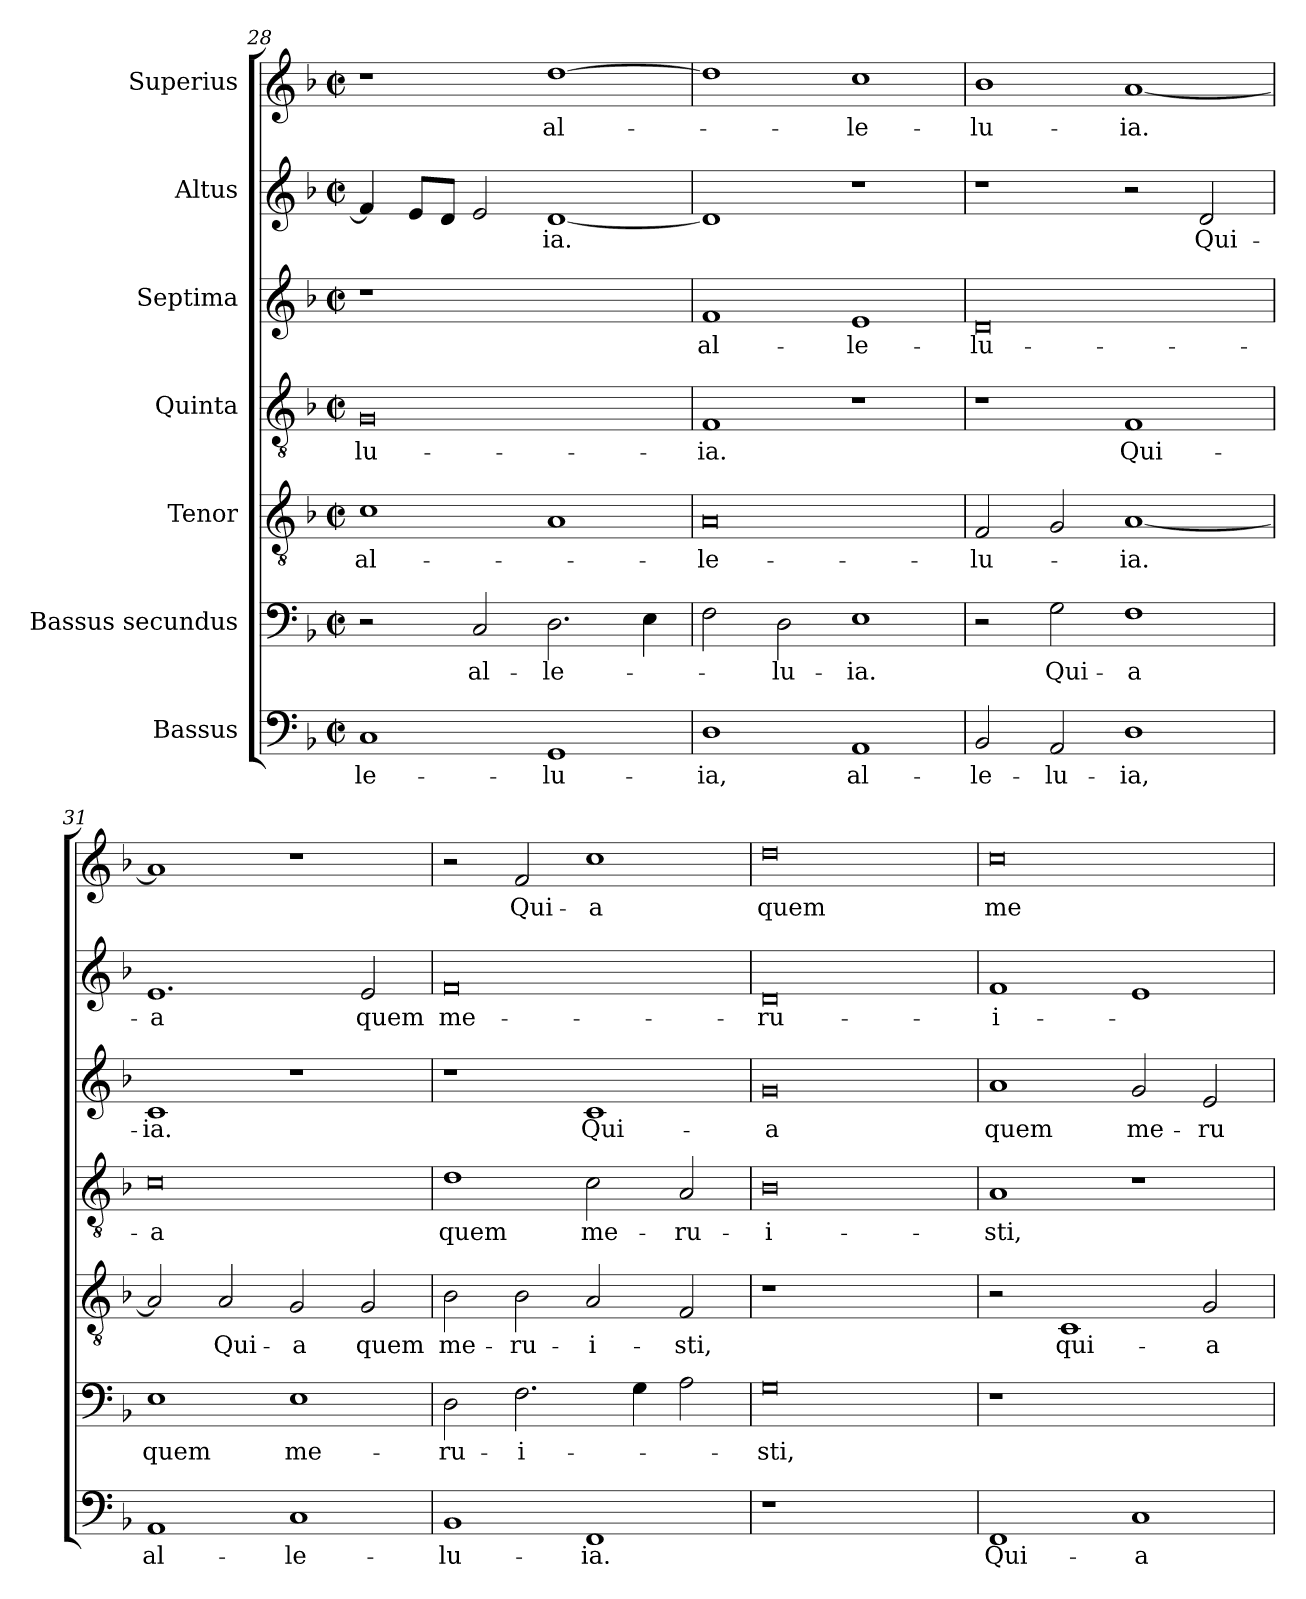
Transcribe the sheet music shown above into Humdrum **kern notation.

**kern	**text	**kern	**text	**kern	**text	**kern	**text	**kern	**text	**kern	**text	**kern	**text
*part7	*part7	*part6	*part6	*part5	*part5	*part4	*part4	*part3	*part3	*part2	*part2	*part1	*part1
*staff7	*staff7	*staff6	*staff6	*staff5	*staff5	*staff4	*staff4	*staff3	*staff3	*staff2	*staff2	*staff1	*staff1
*I"Bassus	*	*I"Bassus secundus	*	*I"Tenor	*	*I"Quinta	*	*I"Septima	*	*I"Altus	*	*I"Superius	*
*clefF4	*	*clefF4	*	*clefGv2	*	*clefGv2	*	*clefG2	*	*clefG2	*	*clefG2	*
*k[b-]	*	*k[b-]	*	*k[b-]	*	*k[b-]	*	*k[b-]	*	*k[b-]	*	*k[b-]	*
*F:	*	*F:	*	*F:	*	*F:	*	*F:	*	*F:	*	*F:	*
*M2/2	*	*M2/2	*	*M2/2	*	*M2/2	*	*M2/2	*	*M2/2	*	*M2/2	*
*met(c|)	*	*met(c|)	*	*met(c|)	*	*met(c|)	*	*met(c|)	*	*met(c|)	*	*met(c|)	*
=28	=28	=28	=28	=28	=28	=28	=28	=28	=28	=28	=28	=28	=28
!	!LO:LY:b	!	!	!	!LO:LY:b	!	!LO:LY:b	!	!	!	!	!	!
1C	-le-	2r	.	1c	al-	0G	-lu-	1r	.	4f/]	.	1r	.
.	.	.	.	.	.	.	.	.	.	8e/L	.	.	.
.	.	.	.	.	.	.	.	.	.	8d/J	.	.	.
!	!	!	!LO:LY:b	!	!	!	!	!	!	!	!	!	!
.	.	2C/	al-	.	.	.	.	.	.	2e/	.	.	.
!	!LO:LY:b	!	!LO:LY:b	!	!	!	!	!	!	!	!LO:LY:b	!	!LO:LY:b
1GG	-lu-	2.D\	-le-	1A	.	.	.	1ryy	.	[1d	-ia.	[1dd	al-
.	.	4E\	.	.	.	.	.	.	.	.	.	.	.
=29	=29	=29	=29	=29	=29	=29	=29	=29	=29	=29	=29	=29	=29
!	!LO:LY:b	!	!	!	!LO:LY:b	!	!LO:LY:b	!	!LO:LY:b	!	!	!	!
1D	-ia,	2F\	.	0A	-le-	1F	-ia.	1f	al-	1d]	.	1dd]	.
!	!	!	!LO:LY:b	!	!	!	!	!	!	!	!	!	!
.	.	2D\	-lu-	.	.	.	.	.	.	.	.	.	.
!	!LO:LY:b	!	!LO:LY:b	!	!	!	!	!	!LO:LY:b	!	!	!	!LO:LY:b
1AA	al-	1E	-ia.	.	.	1r	.	1e	-le-	1r	.	1cc	-le-
=30	=30	=30	=30	=30	=30	=30	=30	=30	=30	=30	=30	=30	=30
!	!LO:LY:b	!	!	!	!LO:LY:b	!	!	!	!LO:LY:b	!	!	!	!LO:LY:b
2BB-/	-le-	2r	.	2F/	-lu-	1r	.	0d	-lu-	1r	.	1b-	-lu-
!	!LO:LY:b	!	!LO:LY:b	!	!	!	!	!	!	!	!	!	!
2AA/	-lu-	2G\	Qui-	2G/	.	.	.	.	.	.	.	.	.
!	!LO:LY:b	!	!LO:LY:b	!	!LO:LY:b	!	!LO:LY:b	!	!	!	!	!	!LO:LY:b
1D	-ia,	1F	-a	[1A	-ia.	1F	Qui-	.	.	2r	.	[1a	-ia.
!	!	!	!	!	!	!	!	!	!	!	!LO:LY:b	!	!
.	.	.	.	.	.	.	.	.	.	2d/	Qui-	.	.
=31	=31	=31	=31	=31	=31	=31	=31	=31	=31	=31	=31	=31	=31
!	!LO:LY:b	!	!LO:LY:b	!	!	!	!LO:LY:b	!	!LO:LY:b	!	!LO:LY:b	!	!
1AA	al-	1E	quem	2A/]	.	0c	-a	1c	-ia.	1.e	-a	1a]	.
!	!	!	!	!	!LO:LY:b	!	!	!	!	!	!	!	!
.	.	.	.	2A/	Qui-	.	.	.	.	.	.	.	.
!	!LO:LY:b	!	!LO:LY:b	!	!LO:LY:b	!	!	!	!	!	!	!	!
1C	-le-	1E	me-	2G/	-a	.	.	1r	.	.	.	1r	.
!	!	!	!	!	!LO:LY:b	!	!	!	!	!	!LO:LY:b	!	!
.	.	.	.	2G/	quem	.	.	.	.	2e/	quem	.	.
!!LO:PB:g=z
=32	=32	=32	=32	=32	=32	=32	=32	=32	=32	=32	=32	=32	=32
!	!LO:LY:b	!	!LO:LY:b	!	!LO:LY:b	!	!LO:LY:b	!	!	!	!LO:LY:b	!	!
1BB-	-lu-	2D\	-ru-	2B-\	me-	1d	quem	1r	.	0f	me-	2r	.
!	!	!	!LO:LY:b	!	!LO:LY:b	!	!	!	!	!	!	!	!LO:LY:b
.	.	2.F\	-i-	2B-\	-ru-	.	.	.	.	.	.	2f/	Qui-
!	!LO:LY:b	!	!	!	!LO:LY:b	!	!LO:LY:b	!	!LO:LY:b	!	!	!	!LO:LY:b
1FF	-ia.	.	.	2A/	-i-	2c\	me-	1c	Qui-	.	.	1cc	-a
.	.	4G\	.	.	.	.	.	.	.	.	.	.	.
!	!	!	!	!	!LO:LY:b	!	!LO:LY:b	!	!	!	!	!	!
.	.	2A\	.	2F/	-sti,	2A/	-ru-	.	.	.	.	.	.
=33	=33	=33	=33	=33	=33	=33	=33	=33	=33	=33	=33	=33	=33
!	!	!	!LO:LY:b	!	!	!	!LO:LY:b	!	!LO:LY:b	!	!LO:LY:b	!	!LO:LY:b
1r	.	0G	-sti,	1r	.	0B-	-i-	0g	-a	0d	-ru-	0dd	quem
1ryy	.	.	.	1ryy	.	.	.	.	.	.	.	.	.
=34	=34	=34	=34	=34	=34	=34	=34	=34	=34	=34	=34	=34	=34
!	!LO:LY:b	!	!	!	!	!	!LO:LY:b	!	!LO:LY:b	!	!LO:LY:b	!	!LO:LY:b
1FF	Qui-	1r	.	2r	.	1A	-sti,	1a	quem	1f	-i-	0cc	me-
!	!	!	!	!	!LO:LY:b	!	!	!	!	!	!	!	!
.	.	.	.	1C	qui-	.	.	.	.	.	.	.	.
!	!LO:LY:b	!	!	!	!	!	!	!	!LO:LY:b	!	!	!	!
1C	-a	1ryy	.	.	.	1r	.	2g/	me-	1e	.	.	.
!	!	!	!	!	!LO:LY:b	!	!	!	!LO:LY:b	!	!	!	!
.	.	.	.	2G/	-a	.	.	2e/	-ru-	.	.	.	.
=	=	=	=	=	=	=	=	=	=	=	=	=	=
*-	*-	*-	*-	*-	*-	*-	*-	*-	*-	*-	*-	*-	*-
